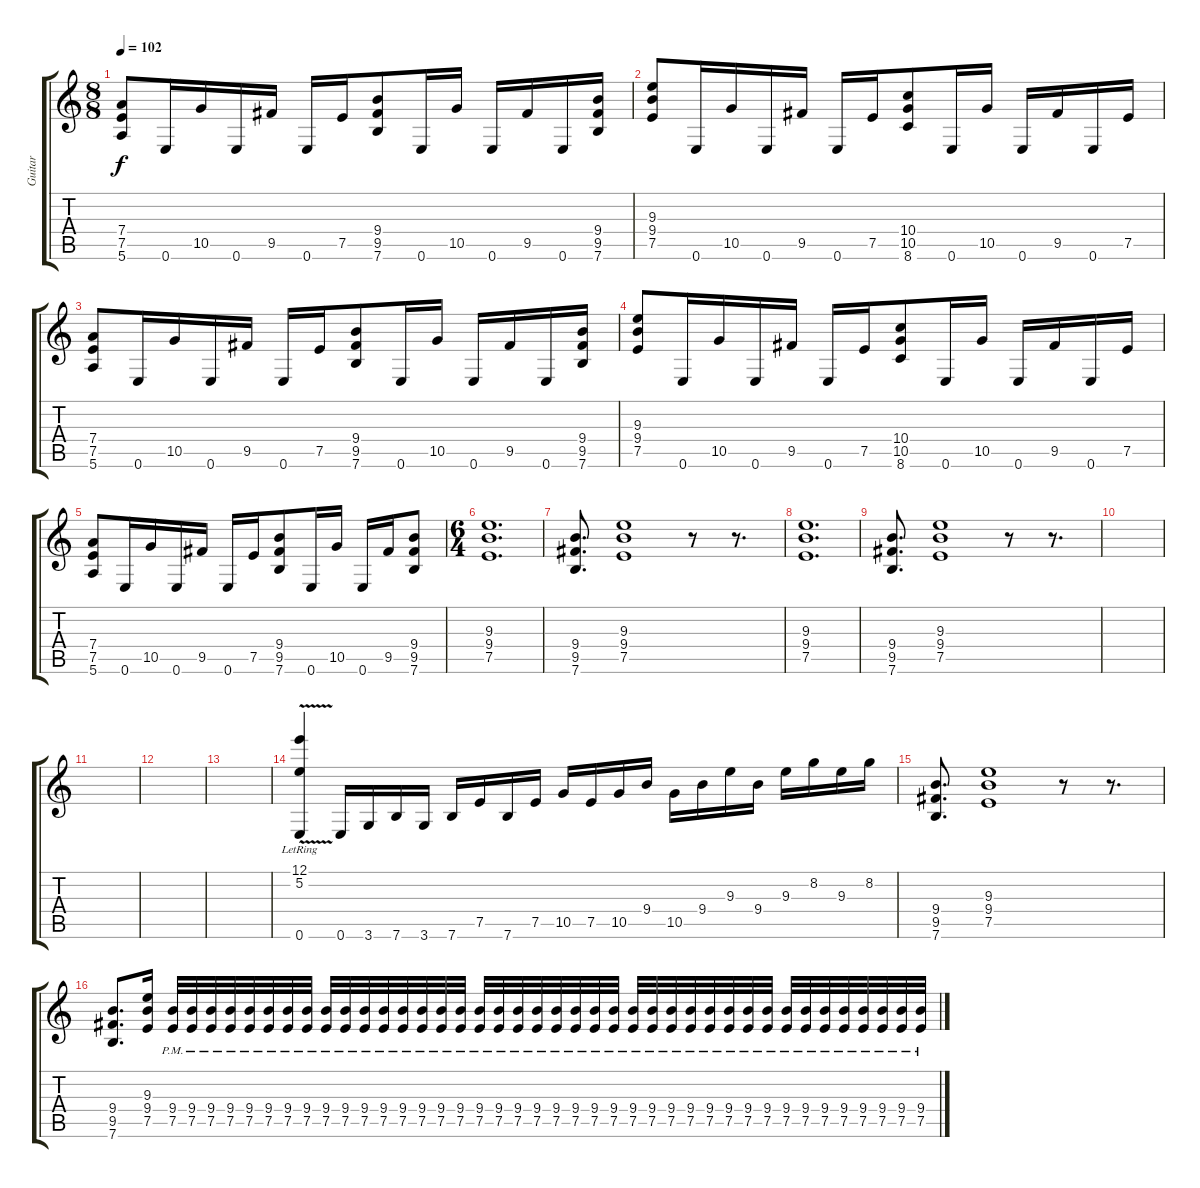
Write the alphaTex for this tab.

\track ("Guitar" "Guitar") {instrument distortionguitar}
\staff {score tabs}
\tuning (E4 B3 G3 D3 A2 E2) {hide}
\ts (8 8)
\tempo 102
\clef g2
\ks c
(7.4 7.5 5.6).8{dy f} 0.6.16 10.5.16 0.6.16 9.5.16 0.6.16 7.5.16 (9.4 9.5 7.6).8 0.6.16 10.5.16 0.6.16 9.5.16 0.6.16 (9.4 9.5 7.6).16 |
(9.3 9.4 7.5).8 0.6.16 10.5.16 0.6.16 9.5.16 0.6.16 7.5.16 (10.4 10.5 8.6).8 0.6.16 10.5.16 0.6.16 9.5.16 0.6.16 7.5.16 |
(7.4 7.5 5.6).8 0.6.16 10.5.16 0.6.16 9.5.16 0.6.16 7.5.16 (9.4 9.5 7.6).8 0.6.16 10.5.16 0.6.16 9.5.16 0.6.16 (9.4 9.5 7.6).16 |
(9.3 9.4 7.5).8 0.6.16 10.5.16 0.6.16 9.5.16 0.6.16 7.5.16 (10.4 10.5 8.6).8 0.6.16 10.5.16 0.6.16 9.5.16 0.6.16 7.5.16 |
(7.4 7.5 5.6).8 0.6.16 10.5.16 0.6.16 9.5.16 0.6.16 7.5.16 (9.4 9.5 7.6).8 0.6.16 10.5.16 0.6.16 9.5.16 (9.4 9.5 7.6).8 |
\ts (6 4)
(9.3 9.4 7.5).1{d} |
(9.4 9.5 7.6).8{d} (9.3 9.4 7.5).1 r.8 r.8{d} |
(9.3 9.4 7.5).1{d} |
(9.4 9.5 7.6).8{d} (9.3 9.4 7.5).1 r.8 r.8{d} |
|
|
|
|
(12.1 5.2 0.6{v lr}).4 0.6.16 3.6.16 7.6.16 3.6.16 7.6.16 7.5.16 7.6.16 7.5.16 10.5.16 7.5.16 10.5.16 9.4.16 10.5.16 9.4.16 9.3.16 9.4.16 9.3.16 8.2.16 9.3.16 8.2.16 |
(9.4 9.5 7.6).8{d} (9.3 9.4 7.5).1 r.8 r.8{d} |
(9.4 9.5 7.6).8{d} (9.3 9.4 7.5).16 (9.4{pm} 7.5{pm}).32 (9.4{pm} 7.5{pm}).32 (9.4{pm} 7.5{pm}).32 (9.4{pm} 7.5{pm}).32 (9.4{pm} 7.5{pm}).32 (9.4{pm} 7.5{pm}).32 (9.4{pm} 7.5{pm}).32 (9.4{pm} 7.5{pm}).32 (9.4{pm} 7.5{pm}).32 (9.4{pm} 7.5{pm}).32 (9.4{pm} 7.5{pm}).32 (9.4{pm} 7.5{pm}).32 (9.4{pm} 7.5{pm}).32 (9.4{pm} 7.5{pm}).32 (9.4{pm} 7.5{pm}).32 (9.4{pm} 7.5{pm}).32 (9.4{pm} 7.5{pm}).32 (9.4{pm} 7.5{pm}).32 (9.4{pm} 7.5{pm}).32 (9.4{pm} 7.5{pm}).32 (9.4{pm} 7.5{pm}).32 (9.4{pm} 7.5{pm}).32 (9.4{pm} 7.5{pm}).32 (9.4{pm} 7.5{pm}).32 (9.4{pm} 7.5{pm}).32 (9.4{pm} 7.5{pm}).32 (9.4{pm} 7.5{pm}).32 (9.4{pm} 7.5{pm}).32 (9.4{pm} 7.5{pm}).32 (9.4{pm} 7.5{pm}).32 (9.4{pm} 7.5{pm}).32 (9.4{pm} 7.5{pm}).32 (9.4{pm} 7.5{pm}).32 (9.4{pm} 7.5{pm}).32 (9.4{pm} 7.5).32 (9.4{pm} 7.5{pm}).32 (9.4{pm} 7.5{pm}).32 (9.4{pm} 7.5{pm}).32 (9.4{pm} 7.5{pm}).32 (9.4{pm} 7.5{pm}).32
